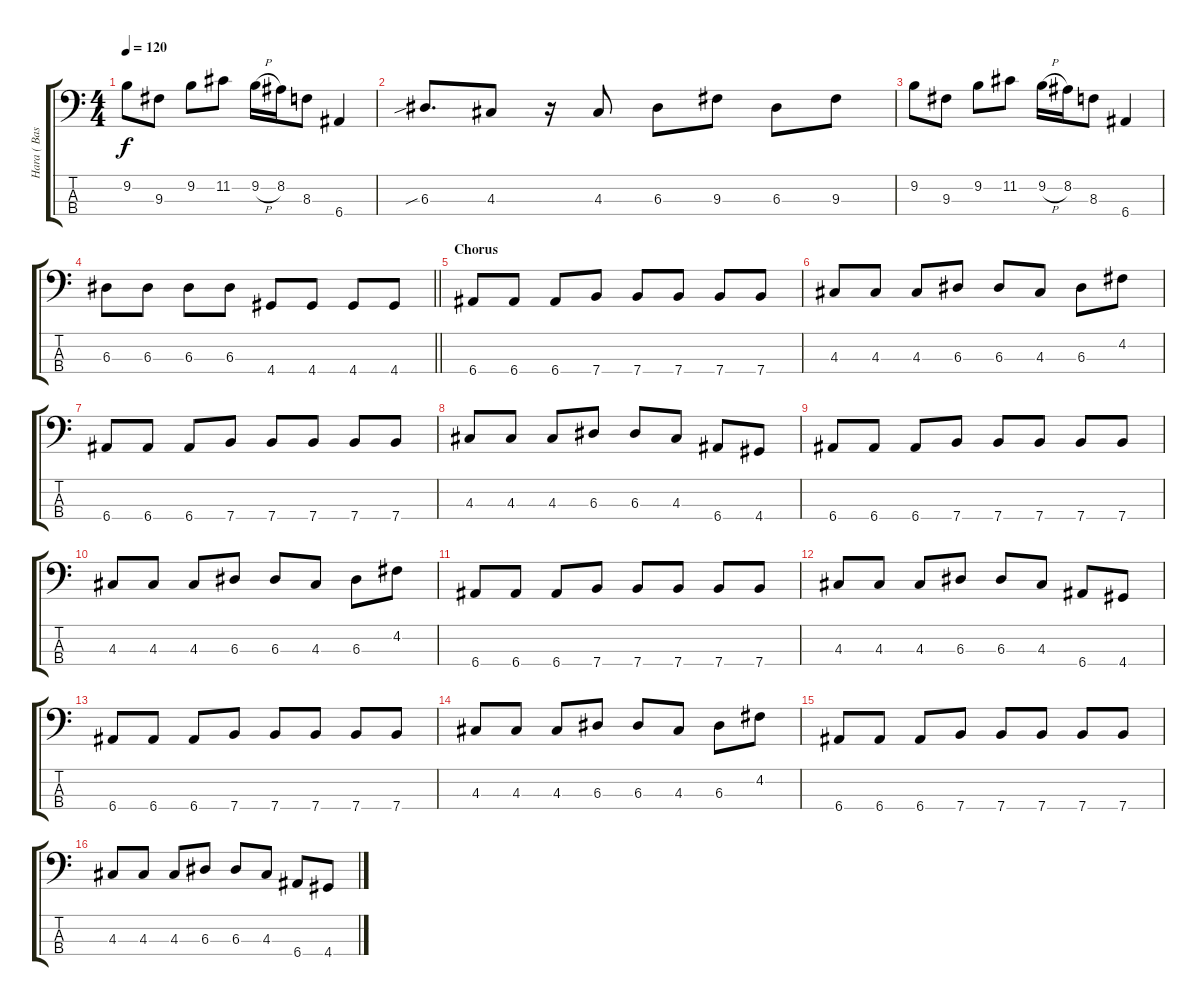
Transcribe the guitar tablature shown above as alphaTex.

\track ("Hara ( Bass )" "Hara ( Bas") {instrument electricbassfinger}
\staff {score tabs}
\tuning (G2 D2 A1 E1) {hide}
\ts (4 4)
\tempo 120
\clef f4
\ks c
9.2.8{dy f} 9.3.8 9.2.8 11.2.8 9.2{h}.16 8.2.16 8.3.8 6.4.4 |
6.3{sib}.8{d} 4.3.8 r.16 4.3.8 6.3.8 9.3.8 6.3.8 9.3.8 |
9.2.8 9.3.8 9.2.8 11.2.8 9.2{h}.16 8.2.16 8.3.8 6.4.4 |
\barLineRight lightlight
6.3.8 6.3.8 6.3.8 6.3.8 4.4.8 4.4.8 4.4.8 4.4.8 |
\section ("" "Chorus")
6.4.8 6.4.8 6.4.8 7.4.8 7.4.8 7.4.8 7.4.8 7.4.8 |
4.3.8 4.3.8 4.3.8 6.3.8 6.3.8 4.3.8 6.3.8 4.2.8 |
6.4.8 6.4.8 6.4.8 7.4.8 7.4.8 7.4.8 7.4.8 7.4.8 |
4.3.8 4.3.8 4.3.8 6.3.8 6.3.8 4.3.8 6.4.8 4.4.8 |
6.4.8 6.4.8 6.4.8 7.4.8 7.4.8 7.4.8 7.4.8 7.4.8 |
4.3.8 4.3.8 4.3.8 6.3.8 6.3.8 4.3.8 6.3.8 4.2.8 |
6.4.8 6.4.8 6.4.8 7.4.8 7.4.8 7.4.8 7.4.8 7.4.8 |
4.3.8 4.3.8 4.3.8 6.3.8 6.3.8 4.3.8 6.4.8 4.4.8 |
6.4.8 6.4.8 6.4.8 7.4.8 7.4.8 7.4.8 7.4.8 7.4.8 |
4.3.8 4.3.8 4.3.8 6.3.8 6.3.8 4.3.8 6.3.8 4.2.8 |
6.4.8 6.4.8 6.4.8 7.4.8 7.4.8 7.4.8 7.4.8 7.4.8 |
4.3.8 4.3.8 4.3.8 6.3.8 6.3.8 4.3.8 6.4.8 4.4.8
